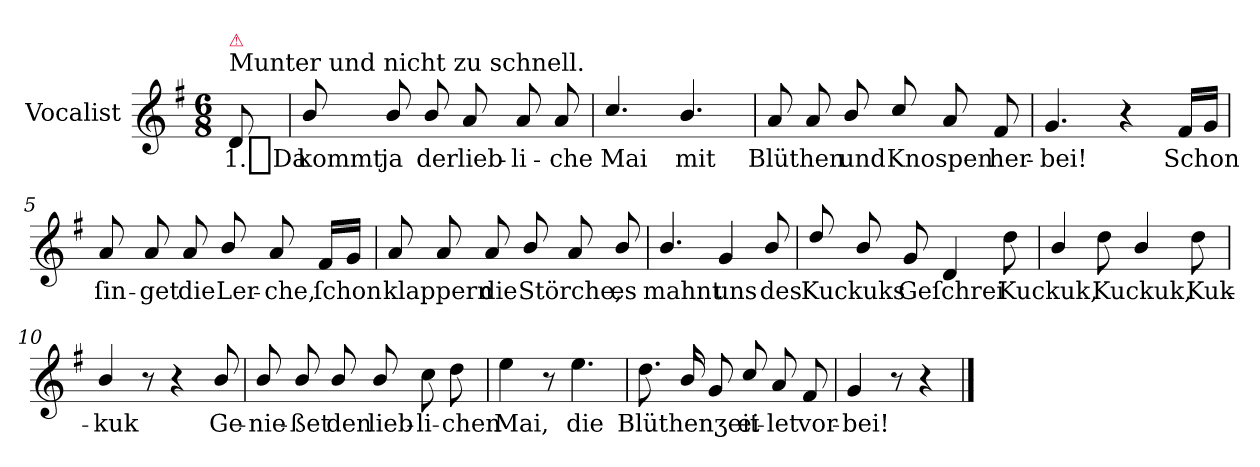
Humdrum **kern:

**kern	**text
*part1	*part1
*staff1	*staff1
*I"Vocalist	*
*clefG2	*
*k[f#]	*
*G:	*
*M6/8	*
=	=
!LO:TX:a:t=Munter und nicht zu schnell.	!
!LO:TX:a:color=crimson:t=⚠	!
8d	1._Da
=1	=1
8b/	kommt
8b/	ja
8b/	der
8a	lieb-
8a	-li-
8a	-che
=2	=2
4.cc/	Mai
4.b/	mit
=3	=3
8a	Blüthen
8a	.
8b/	und
8cc/	Knospen
8a	.
8f#	her-
=4	=4
4.g	-bei!
4r	.
16f#LL	Schon
16gJJ	.
=5	=5
8a	ſin-
8a	-get
8a	die
8b/	Ler-
8a	-che,
16f#LL	ſchon
16gJJ	.
=6	=6
8a	klappern
8a	.
8a	die
8b/	Störche,
8a	.
8b/	es
=7	=7
4.b/	mahnt
4g	uns
8b/	des
=8	=8
8dd/	Kuckuks
8b/	.
8g	Geſchrei
4d	.
8dd	Kuckuk,
=9	=9
4b/	.
8dd	Kuckuk,
4b/	.
8dd	Kuk-
=10	=10
4b/	-kuk
8r	.
4r	.
8b/	Ge-
=11	=11
8b/	-nie-
8b/	-ßet
8b/	den
8b/	lieb-
8cc	-li-
8dd	-chen
=12	=12
4ee	Mai,
8r	.
4.ee	die
=13	=13
8.dd	Blüthenʒeit
16b/	.
8g	.
8cc/	ei-
8a	-let
8f#	vor-
=14	=14
4g	-bei!
8r	.
4r	.
==	==
*-	*-
